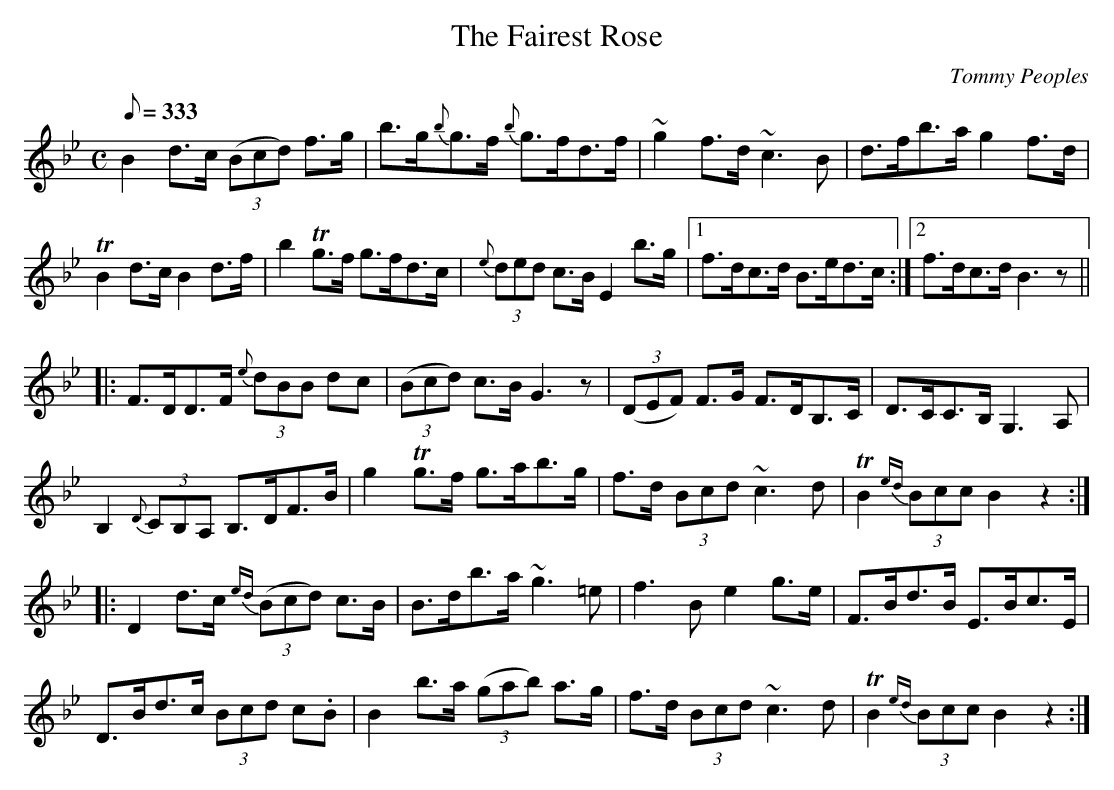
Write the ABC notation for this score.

X:1
T:The Fairest Rose
C:Tommy Peoples
L:1/8
Q:333
M:C
K:Bb
B2 d>c (3(Bcd) f>g|b>g{b}g>f {b}g>fd>f|~g2 f>d ~c3 B|d>fb>a g2 f>d|
TB2 d>c B2 d>f|b2 Tg>f g>fd>c|{e}(3ded c>B E2 b>g|[1f>dc>d B>ed>c:|[2f>dc>d B3 z||
|:F>DD>F {e}(3dBB dc|(3(Bcd) c>B G3 z|(3(DEF) F>G F>DB,>C|D>CC>B, G,3 A,|
B,2 {D}(3CB,A, B,>DF>B|g2 Tg>f g>ab>g|f>d (3Bcd ~c3 d|TB2 {ed} (3Bcc B2 z2:|
|:D2 d>c {ed} (3(Bcd) c>B|B>db>a ~g3 =e|f3 B e2 g>e|F>Bd>B E>Bc>E|
D>Bd>c (3Bcd c.B|B2 b>a (3(gab) a>g|f>d (3Bcd ~c3 d|TB2 {ed} (3Bcc B2 z2:|
